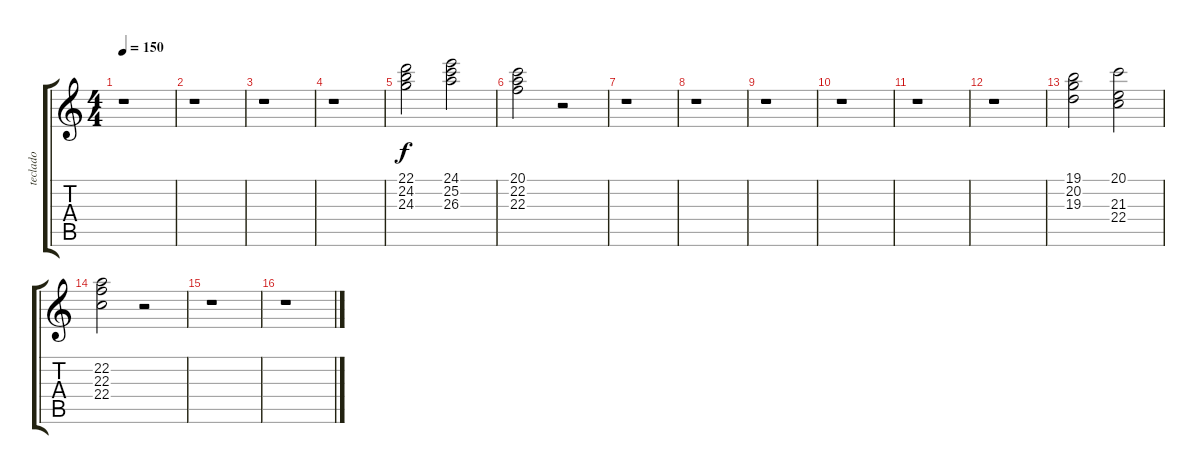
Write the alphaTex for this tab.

\track ("teclado" "teclado") {instrument stringensemble1}
\staff {score tabs}
\tuning (E4 B3 G3 D3 A2 E2) {hide}
\ts (4 4)
\tempo 150
\clef g2
\ks c
r.1{dy f} |
r.1 |
r.1 |
r.1 |
(22.1 24.2 24.3).2 (24.1 25.2 26.3).2 |
(20.1 22.2 22.3).2 r.2 |
r.1 |
r.1 |
r.1 |
r.1 |
r.1 |
r.1 |
(19.1 20.2 19.3).2 (20.1 21.3 22.4).2 |
(22.2 22.3 22.4).2 r.2 |
r.1 |
r.1
